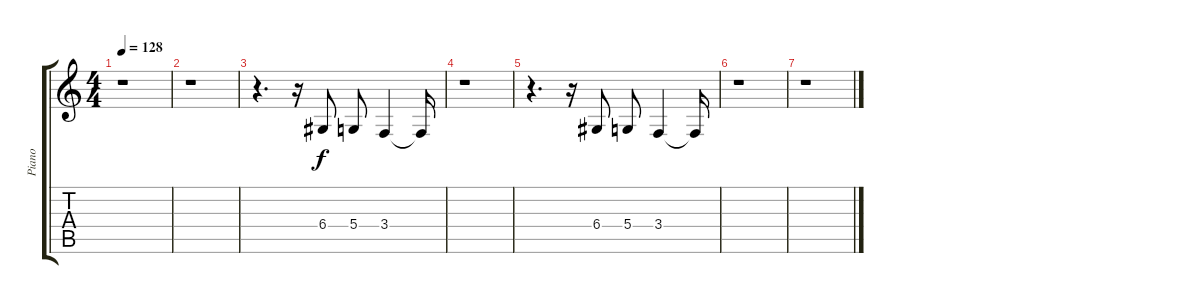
\track ("Piano" "Piano") {instrument acousticgrandpiano}
\staff {score tabs}
\tuning (E4 B3 G3 D3 A2 E2) {hide}
\ts (4 4)
\tempo 128
\clef g2
\ks c
r.1{dy f} |
r.1 |
r.4{d} r.16 6.4.8 5.4.8 3.4.4 3.4{t}.16 |
r.1 |
r.4{d} r.16 6.4.8 5.4.8 3.4.4 3.4{t}.16 |
r.1 |
r.1
